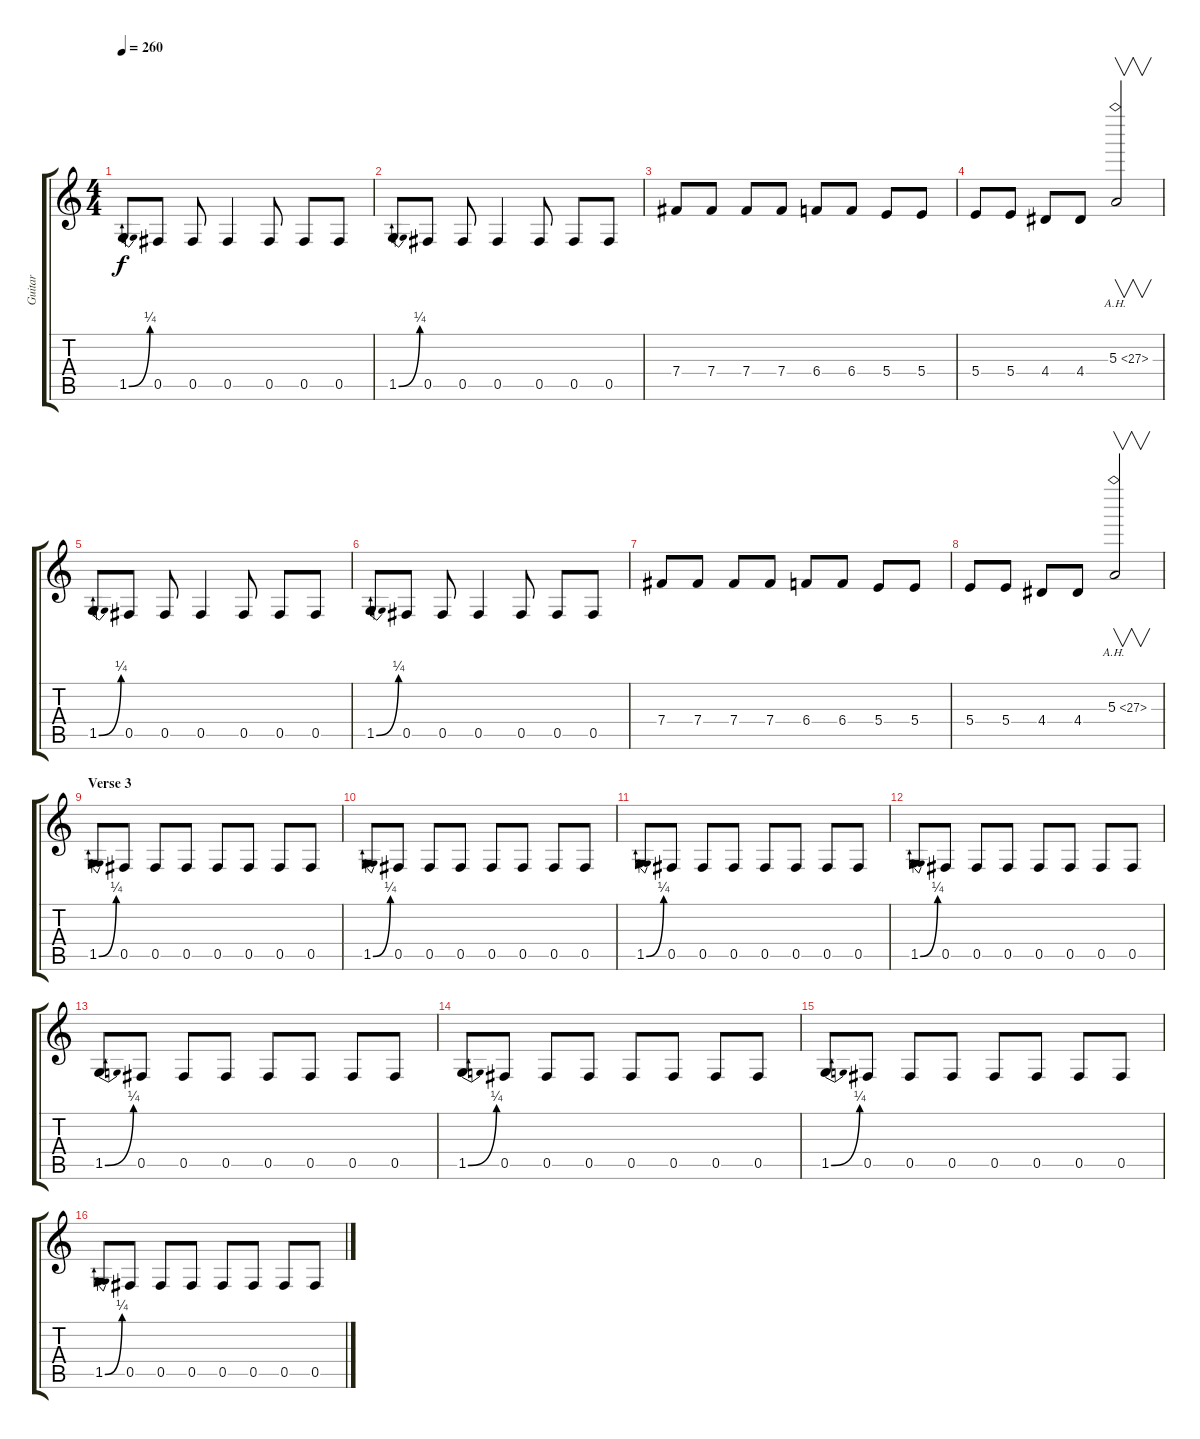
\track ("Guitar" "Guitar") {instrument distortionguitar}
\staff {score tabs}
\tuning (Db4 Ab3 E3 B2 Gb2 Db2) {hide}
\ts (4 4)
\tempo 260
\clef g2
\ks c
1.5{be (bend 0 0 60 1)}.8{dy f} 0.5.8 0.5.8 0.5.4 0.5.8 0.5.8 0.5.8 |
1.5{be (bend 0 0 60 1)}.8 0.5.8 0.5.8 0.5.4 0.5.8 0.5.8 0.5.8 |
7.4.8 7.4.8 7.4.8 7.4.8 6.4.8 6.4.8 5.4.8 5.4.8 |
5.4.8 5.4.8 4.4.8 4.4.8 5.3{ah 22}.2{v} |
1.5{be (bend 0 0 60 1)}.8 0.5.8 0.5.8 0.5.4 0.5.8 0.5.8 0.5.8 |
1.5{be (bend 0 0 60 1)}.8 0.5.8 0.5.8 0.5.4 0.5.8 0.5.8 0.5.8 |
7.4.8 7.4.8 7.4.8 7.4.8 6.4.8 6.4.8 5.4.8 5.4.8 |
5.4.8 5.4.8 4.4.8 4.4.8 5.3{ah 22}.2{v} |
\section ("" "Verse 3")
1.5{be (bend 0 0 60 1)}.8 0.5.8 0.5.8 0.5.8 0.5.8 0.5.8 0.5.8 0.5.8 |
1.5{be (bend 0 0 60 1)}.8 0.5.8 0.5.8 0.5.8 0.5.8 0.5.8 0.5.8 0.5.8 |
1.5{be (bend 0 0 60 1)}.8 0.5.8 0.5.8 0.5.8 0.5.8 0.5.8 0.5.8 0.5.8 |
1.5{be (bend 0 0 60 1)}.8 0.5.8 0.5.8 0.5.8 0.5.8 0.5.8 0.5.8 0.5.8 |
1.5{be (bend 0 0 60 1)}.8 0.5.8 0.5.8 0.5.8 0.5.8 0.5.8 0.5.8 0.5.8 |
1.5{be (bend 0 0 60 1)}.8 0.5.8 0.5.8 0.5.8 0.5.8 0.5.8 0.5.8 0.5.8 |
1.5{be (bend 0 0 60 1)}.8 0.5.8 0.5.8 0.5.8 0.5.8 0.5.8 0.5.8 0.5.8 |
1.5{be (bend 0 0 60 1)}.8 0.5.8 0.5.8 0.5.8 0.5.8 0.5.8 0.5.8 0.5.8
